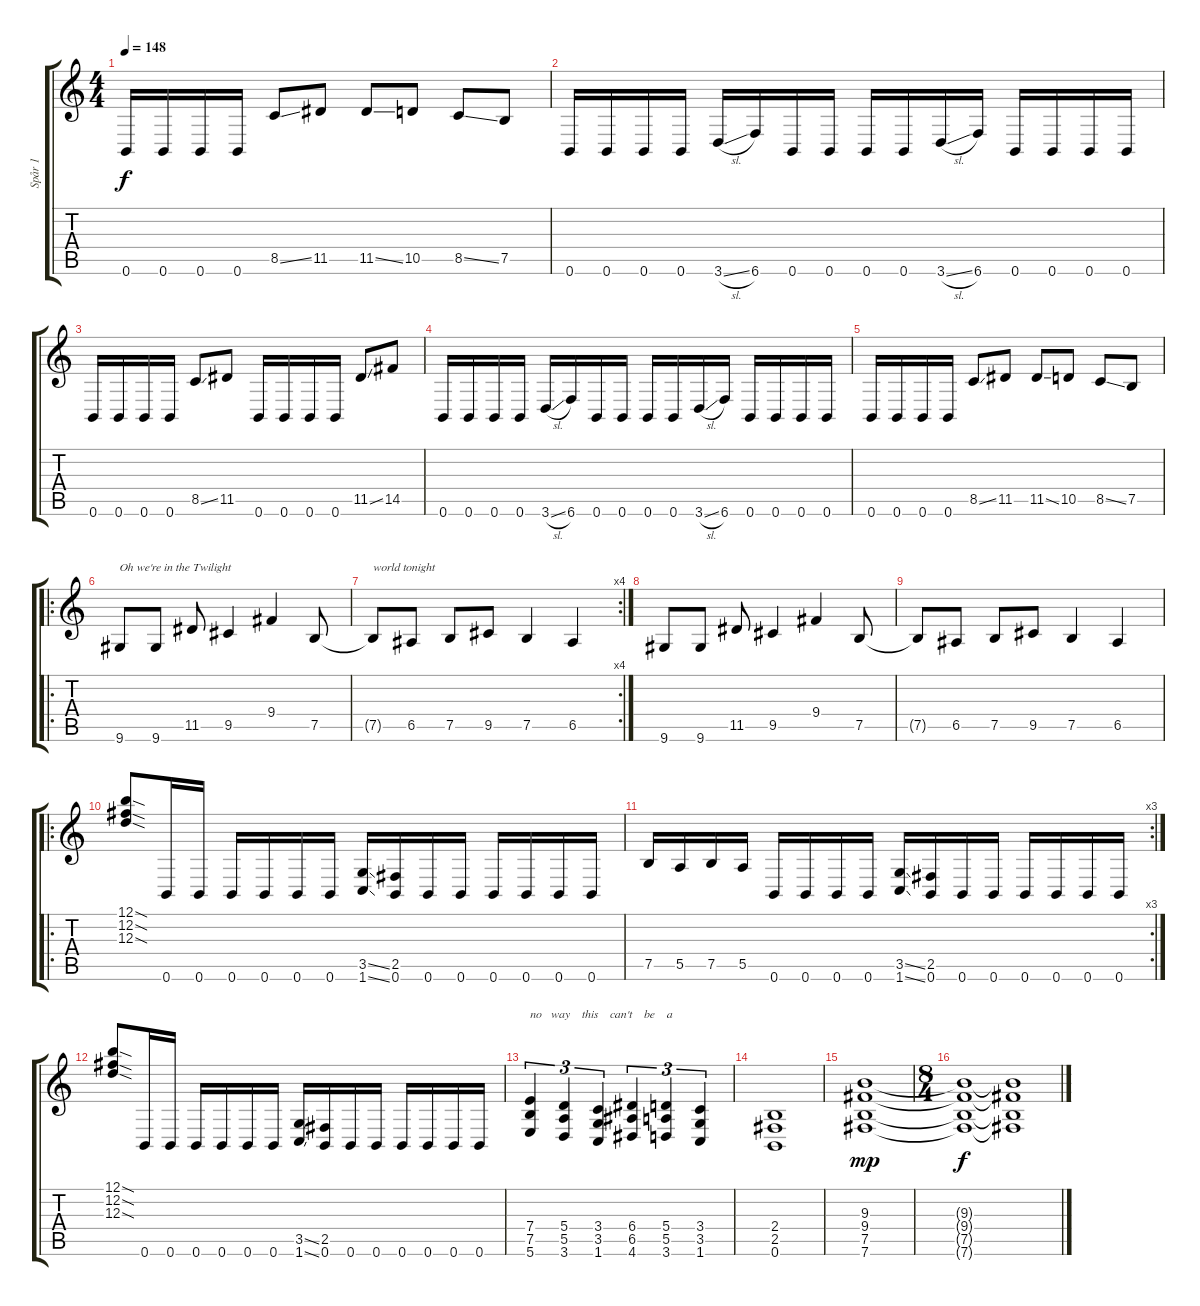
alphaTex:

\track ("Spår 1" "Spår 1") {instrument distortionguitar}
\staff {score tabs}
\tuning (B3 Gb3 D3 A2 E2 B1) {hide}
\ts (4 4)
\tempo 148
\clef g2
\ks c
0.6.16{dy f} 0.6.16 0.6.16 0.6.16 8.5{ss}.8 11.5.8 11.5{ss}.8 10.5.8 8.5{ss}.8 7.5.8 |
0.6.16 0.6.16 0.6.16 0.6.16 3.6{sl}.16 6.6.16 0.6.16 0.6.16 0.6.16 0.6.16 3.6{sl}.16 6.6.16 0.6.16 0.6.16 0.6.16 0.6.16 |
0.6.16 0.6.16 0.6.16 0.6.16 8.5{ss}.8 11.5.8 0.6.16 0.6.16 0.6.16 0.6.16 11.5{ss}.8 14.5.8 |
0.6.16 0.6.16 0.6.16 0.6.16 3.6{sl}.16 6.6.16 0.6.16 0.6.16 0.6.16 0.6.16 3.6{sl}.16 6.6.16 0.6.16 0.6.16 0.6.16 0.6.16 |
0.6.16 0.6.16 0.6.16 0.6.16 8.5{ss}.8 11.5.8 11.5{ss}.8 10.5.8 8.5{ss}.8 7.5.8 |
\ro
9.6.8{txt "Oh we're in the Twilight "} 9.6.8 11.5.8 9.5.4 9.4.4 7.5.8 |
\rc 4
7.5{t}.8{txt "world tonight"} 6.5.8 7.5.8 9.5.8 7.5.4 6.5.4 |
9.6.8 9.6.8 11.5.8 9.5.4 9.4.4 7.5.8 |
7.5{t}.8 6.5.8 7.5.8 9.5.8 7.5.4 6.5.4 |
\ro
(12.1{sod} 12.2{sod} 12.3{sod}).8 0.6.16 0.6.16 0.6.16 0.6.16 0.6.16 0.6.16 (3.5{ss} 1.6{ss}).16 (2.5 0.6).16 0.6.16 0.6.16 0.6.16 0.6.16 0.6.16 0.6.16 |
\rc 3
7.5.16 5.5.16 7.5.16 5.5.16 0.6.16 0.6.16 0.6.16 0.6.16 (3.5{ss} 1.6{ss}).16 (2.5 0.6).16 0.6.16 0.6.16 0.6.16 0.6.16 0.6.16 0.6.16 |
(12.1{sod} 12.2{sod} 12.3{sod}).8 0.6.16 0.6.16 0.6.16 0.6.16 0.6.16 0.6.16 (3.5{ss} 1.6{ss}).16 (2.5 0.6).16 0.6.16 0.6.16 0.6.16 0.6.16 0.6.16 0.6.16 |
(7.4 7.5 5.6).4{tu (3 2) txt "no   way    this    can't    be    a"} (5.4 5.5 3.6).4{tu (3 2)} (3.4 3.5 1.6).4{tu (3 2)} (6.4 6.5 4.6).4{tu (3 2)} (5.4 5.5 3.6).4{tu (3 2)} (3.4 3.5 1.6).4{tu (3 2)} |
(2.4 2.5 0.6).1 |
(9.3 9.4 7.5 7.6).1{dy mp instrument pad8sweep} |
\ts (8 4)
(9.3{t} 9.4{t} 7.5{t} 7.6{t}).1{dy f} (9.3{t} 9.4{t} 7.5{t} 7.6{t}).1
